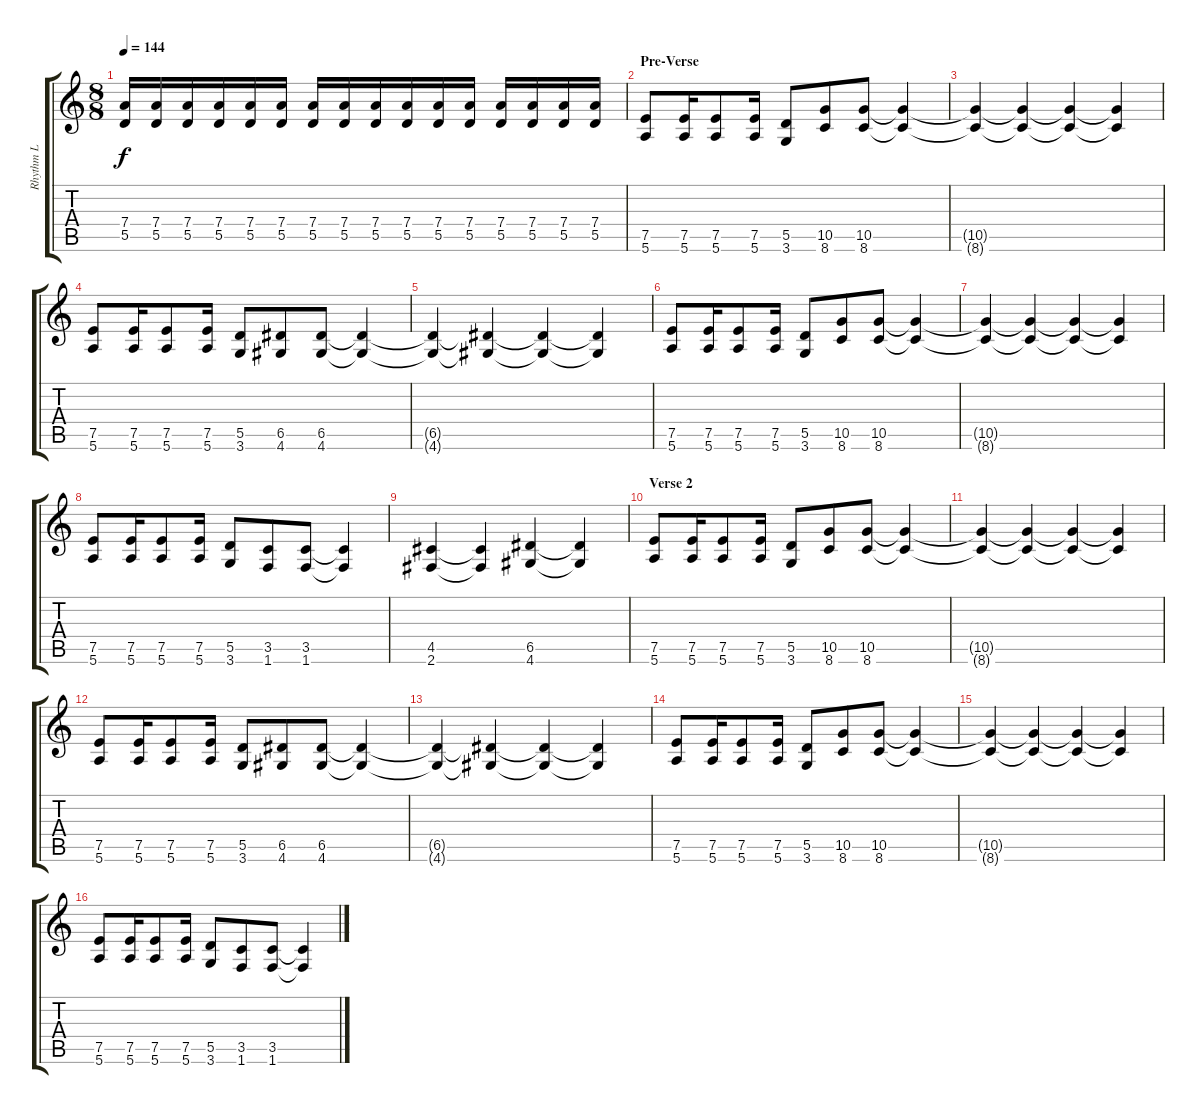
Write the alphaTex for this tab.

\track ("Rhythm L" "Rhythm L") {instrument distortionguitar}
\staff {score tabs}
\tuning (E4 B3 G3 D3 A2 E2) {hide}
\ts (8 8)
\tempo 144
\clef g2
\ks c
(7.4 5.5).16{dy f} (7.4 5.5).16 (7.4 5.5).16 (7.4 5.5).16 (7.4 5.5).16 (7.4 5.5).16 (7.4 5.5).16 (7.4 5.5).16 (7.4 5.5).16 (7.4 5.5).16 (7.4 5.5).16 (7.4 5.5).16 (7.4 5.5).16 (7.4 5.5).16 (7.4 5.5).16 (7.4 5.5).16 |
\section ("" "Pre-Verse")
(7.5 5.6).8 (7.5 5.6).16 (7.5 5.6).8 (7.5 5.6).16 (5.5 3.6).8 (10.5 8.6).8 (10.5 8.6).8 (10.5{t} 8.6{t}).4 |
(10.5{t} 8.6{t}).4 (10.5{t} 8.6{t}).4 (10.5{t} 8.6{t}).4 (10.5{t} 8.6{t}).4 |
(7.5 5.6).8 (7.5 5.6).16 (7.5 5.6).8 (7.5 5.6).16 (5.5 3.6).8 (6.5 4.6).8 (6.5 4.6).8 (6.5{t} 4.6{t}).4 |
(6.5{t} 4.6{t}).4 (6.5{t} 4.6{t}).4 (6.5{t} 4.6{t}).4 (6.5{t} 4.6{t}).4 |
(7.5 5.6).8 (7.5 5.6).16 (7.5 5.6).8 (7.5 5.6).16 (5.5 3.6).8 (10.5 8.6).8 (10.5 8.6).8 (10.5{t} 8.6{t}).4 |
(10.5{t} 8.6{t}).4 (10.5{t} 8.6{t}).4 (10.5{t} 8.6{t}).4 (10.5{t} 8.6{t}).4 |
(7.5 5.6).8 (7.5 5.6).16 (7.5 5.6).8 (7.5 5.6).16 (5.5 3.6).8 (3.5 1.6).8 (3.5 1.6).8 (3.5{t} 1.6{t}).4 |
(4.5 2.6).4 (4.5{t} 2.6{t}).4 (6.5 4.6).4 (6.5{t} 4.6{t}).4 |
\section ("" "Verse 2")
(7.5 5.6).8 (7.5 5.6).16 (7.5 5.6).8 (7.5 5.6).16 (5.5 3.6).8 (10.5 8.6).8 (10.5 8.6).8 (10.5{t} 8.6{t}).4 |
(10.5{t} 8.6{t}).4 (10.5{t} 8.6{t}).4 (10.5{t} 8.6{t}).4 (10.5{t} 8.6{t}).4 |
(7.5 5.6).8 (7.5 5.6).16 (7.5 5.6).8 (7.5 5.6).16 (5.5 3.6).8 (6.5 4.6).8 (6.5 4.6).8 (6.5{t} 4.6{t}).4 |
(6.5{t} 4.6{t}).4 (6.5{t} 4.6{t}).4 (6.5{t} 4.6{t}).4 (6.5{t} 4.6{t}).4 |
(7.5 5.6).8 (7.5 5.6).16 (7.5 5.6).8 (7.5 5.6).16 (5.5 3.6).8 (10.5 8.6).8 (10.5 8.6).8 (10.5{t} 8.6{t}).4 |
(10.5{t} 8.6{t}).4 (10.5{t} 8.6{t}).4 (10.5{t} 8.6{t}).4 (10.5{t} 8.6{t}).4 |
(7.5 5.6).8 (7.5 5.6).16 (7.5 5.6).8 (7.5 5.6).16 (5.5 3.6).8 (3.5 1.6).8 (3.5 1.6).8 (3.5{t} 1.6{t}).4
